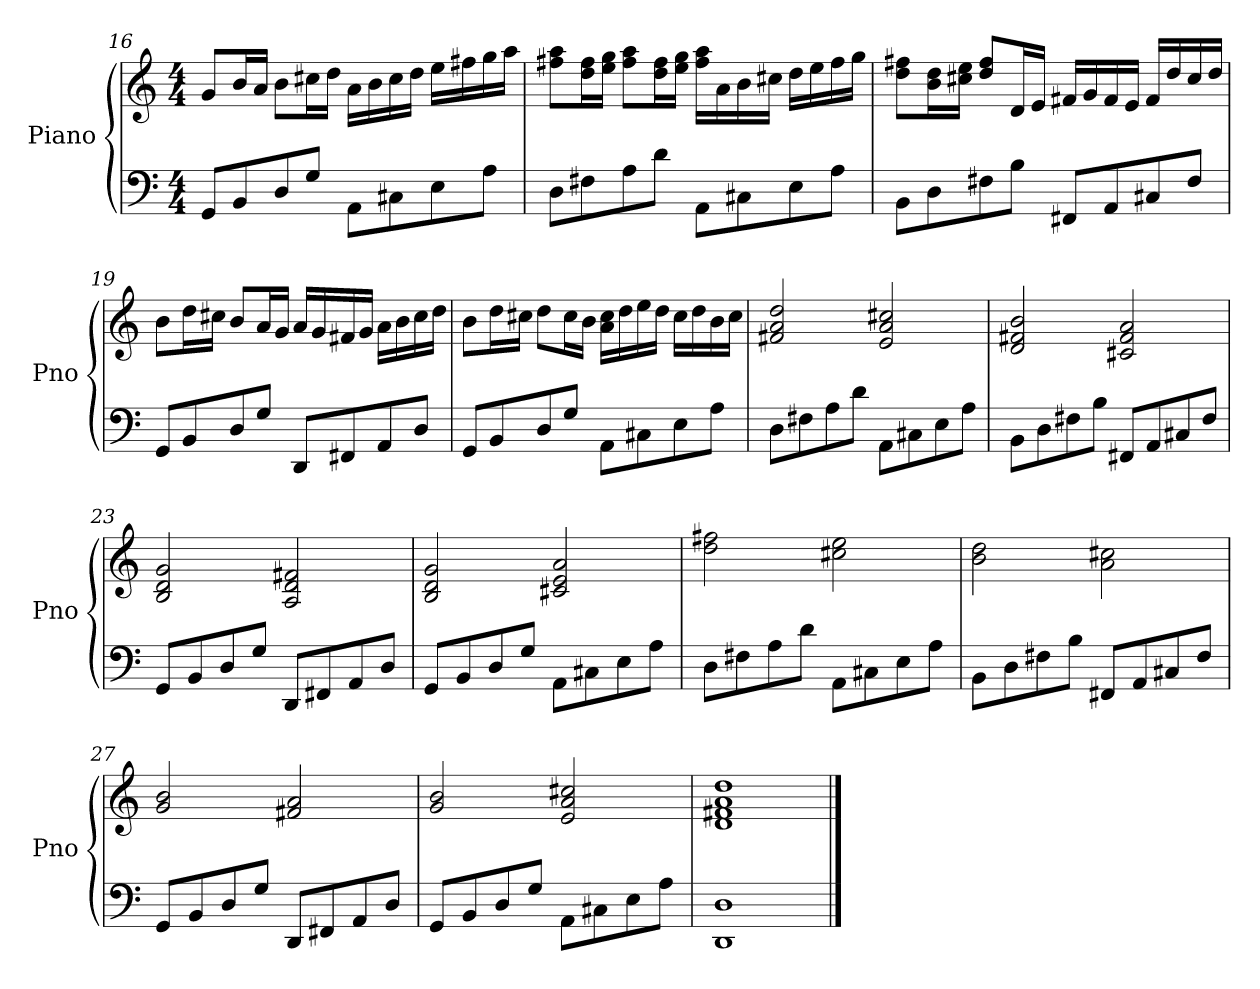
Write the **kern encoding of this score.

**kern	**kern
*part2	*part1
*staff2	*staff1
*I"Piano	*I"Piano
*I'Pno	*I'Pno
!!LO:LB:g=z
*clefF4	*clefG2
*k[]	*k[]
*M4/4	*M4/4
=16	=16
8GG/L	8g/L
8BB/	16b/L
.	16a/JJ
8D/	8b\L
8G/J	16cc#X\L
.	16dd\JJ
8AA\L	16a\LL
.	16b\
8C#X\	16cc#\
.	16dd\JJ
8E\	16ee\LL
.	16ff#X\
8A\J	16gg\
.	16aa\JJ
=17	=17
8D\L	8ff#X\ 8aa\L
8F#X\	16dd\ 16ff#\L
.	16ee\ 16gg\JJ
8A\	8ff#\ 8aa\L
8d\J	16dd\ 16ff#\L
.	16ee\ 16gg\JJ
8AA\L	16ff#\ 16aa\LL
.	16a\
8C#X\	16b\
.	16cc#X\JJ
8E\	16dd\LL
.	16ee\
8A\J	16ff#\
.	16gg\JJ
!!LO:PB:g=z
=18	=18
8BB\L	8dd\ 8ff#X\L
8D\	16b\ 16dd\L
.	16cc#X\ 16ee\JJ
8F#X\	8dd/ 8ff#/L
8B\J	16d/L
.	16e/JJ
8FF#X/L	16f#X/LL
.	16g/
8AA/	16f#/
.	16e/JJ
8C#X/	16f#/LL
.	16dd/
8F#/J	16cc#/
.	16dd/JJ
=19	=19
8GG/L	8b\L
8BB/	16dd\L
.	16cc#X\JJ
8D/	8b/L
8G/J	16a/L
.	16g/JJ
8DD/L	16a/LL
.	16g/
8FF#X/	16f#X/
.	16g/JJ
8AA/	16a\LL
.	16b\
8D/J	16cc#\
.	16dd\JJ
!!LO:LB:g=z
=20	=20
8GG/L	8b\L
8BB/	16dd\L
.	16cc#X\JJ
8D/	8dd\L
8G/J	16cc#\L
.	16b\JJ
8AA\L	16a\ 16cc#\LL
.	16dd\
8C#X\	16ee\
.	16dd\JJ
8E\	16cc#\LL
.	16dd\
8A\J	16b\
.	16cc#\JJ
=21	=21
8D\L	2f#X/ 2a/ 2dd/
8F#X\	.
8A\	.
8d\J	.
8AA\L	2e/ 2a/ 2cc#X/
8C#X\	.
8E\	.
8A\J	.
=22	=22
8BB\L	2d/ 2f#X/ 2b/
8D\	.
8F#X\	.
8B\J	.
8FF#X/L	2c#X/ 2f#/ 2a/
8AA/	.
8C#X/	.
8F#/J	.
!!LO:LB:g=z
=23	=23
8GG/L	2B/ 2d/ 2g/
8BB/	.
8D/	.
8G/J	.
8DD/L	2A/ 2d/ 2f#X/
8FF#X/	.
8AA/	.
8D/J	.
=24	=24
8GG/L	2B/ 2d/ 2g/
8BB/	.
8D/	.
8G/J	.
8AA\L	2c#X/ 2e/ 2a/
8C#X\	.
8E\	.
8A\J	.
=25	=25
8D\L	2dd\ 2ff#X\
8F#X\	.
8A\	.
8d\J	.
8AA\L	2cc#X\ 2ee\
8C#X\	.
8E\	.
8A\J	.
!!LO:LB:g=z
=26	=26
8BB\L	2b\ 2dd\
8D\	.
8F#X\	.
8B\J	.
8FF#X/L	2a\ 2cc#X\
8AA/	.
8C#X/	.
8F#/J	.
=27	=27
8GG/L	2g/ 2b/
8BB/	.
8D/	.
8G/J	.
8DD/L	2f#X/ 2a/
8FF#X/	.
8AA/	.
8D/J	.
=28	=28
8GG/L	2g/ 2b/
8BB/	.
8D/	.
8G/J	.
8AA\L	2e/ 2a/ 2cc#X/
8C#X\	.
8E\	.
8A\J	.
=29	=29
1DD 1D	1d 1f#X 1a 1dd
==	==
*-	*-
